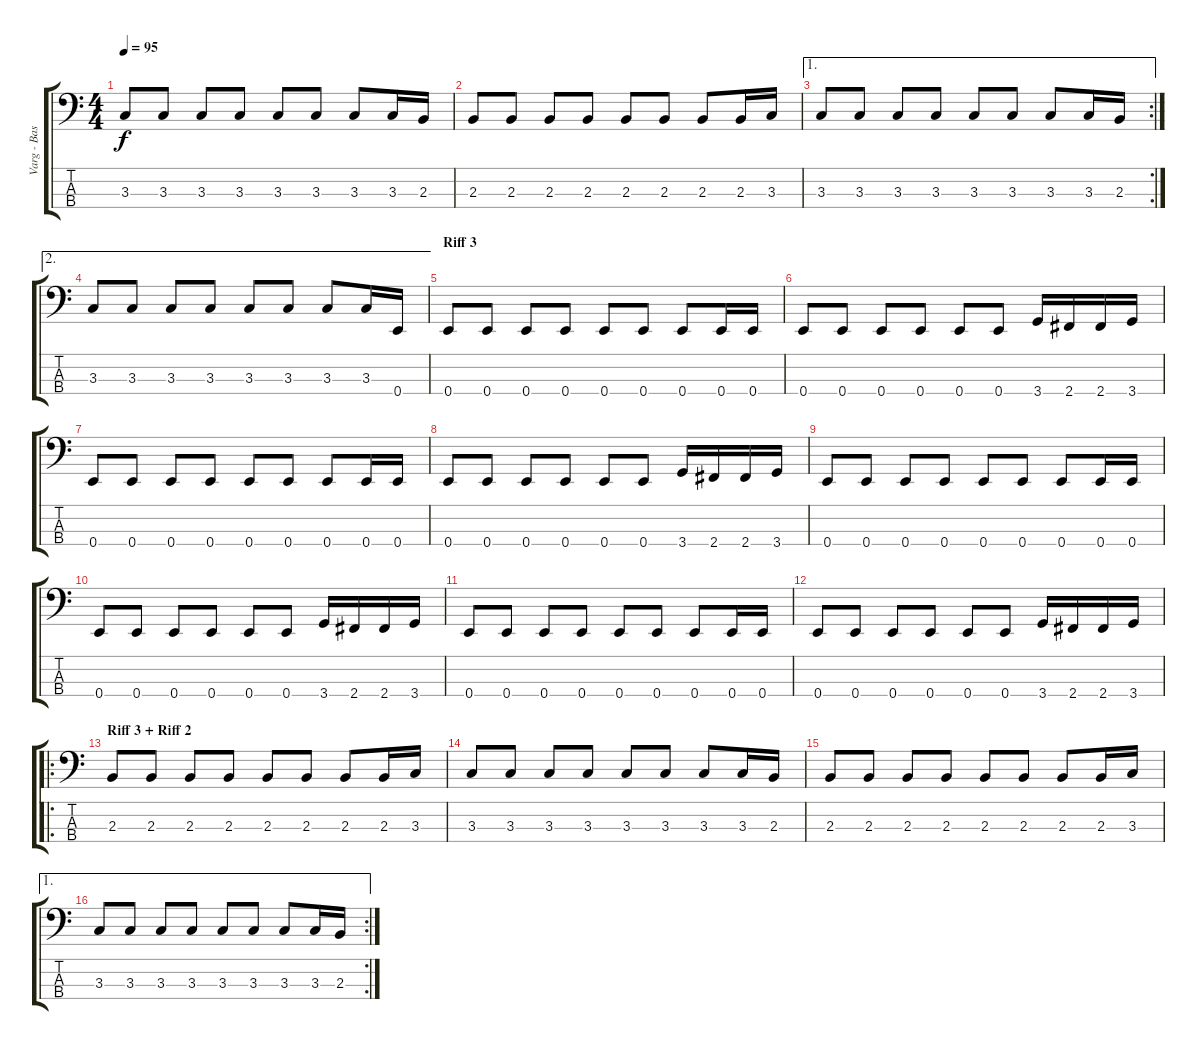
\track ("Varg - Basse" "Varg - Bas") {instrument electricbasspick}
\staff {score tabs}
\tuning (G2 D2 A1 E1) {hide}
\ts (4 4)
\tempo 95
\clef f4
\ks c
3.3.8{dy f} 3.3.8 3.3.8 3.3.8 3.3.8 3.3.8 3.3.8 3.3.16 2.3.16 |
2.3.8 2.3.8 2.3.8 2.3.8 2.3.8 2.3.8 2.3.8 2.3.16 3.3.16 |
\ae 1
\rc 2
3.3.8 3.3.8 3.3.8 3.3.8 3.3.8 3.3.8 3.3.8 3.3.16 2.3.16 |
\ae 2
3.3.8 3.3.8 3.3.8 3.3.8 3.3.8 3.3.8 3.3.8 3.3.16 0.4.16 |
\section ("" "Riff 3")
0.4.8 0.4.8 0.4.8 0.4.8 0.4.8 0.4.8 0.4.8 0.4.16 0.4.16 |
0.4.8 0.4.8 0.4.8 0.4.8 0.4.8 0.4.8 3.4.16 2.4.16 2.4.16 3.4.16 |
0.4.8 0.4.8 0.4.8 0.4.8 0.4.8 0.4.8 0.4.8 0.4.16 0.4.16 |
0.4.8 0.4.8 0.4.8 0.4.8 0.4.8 0.4.8 3.4.16 2.4.16 2.4.16 3.4.16 |
0.4.8 0.4.8 0.4.8 0.4.8 0.4.8 0.4.8 0.4.8 0.4.16 0.4.16 |
0.4.8 0.4.8 0.4.8 0.4.8 0.4.8 0.4.8 3.4.16 2.4.16 2.4.16 3.4.16 |
0.4.8 0.4.8 0.4.8 0.4.8 0.4.8 0.4.8 0.4.8 0.4.16 0.4.16 |
0.4.8 0.4.8 0.4.8 0.4.8 0.4.8 0.4.8 3.4.16 2.4.16 2.4.16 3.4.16 |
\ro
\section ("" "Riff 3 + Riff 2")
2.3.8 2.3.8 2.3.8 2.3.8 2.3.8 2.3.8 2.3.8 2.3.16 3.3.16 |
3.3.8 3.3.8 3.3.8 3.3.8 3.3.8 3.3.8 3.3.8 3.3.16 2.3.16 |
2.3.8 2.3.8 2.3.8 2.3.8 2.3.8 2.3.8 2.3.8 2.3.16 3.3.16 |
\ae 1
\rc 2
3.3.8 3.3.8 3.3.8 3.3.8 3.3.8 3.3.8 3.3.8 3.3.16 2.3.16
